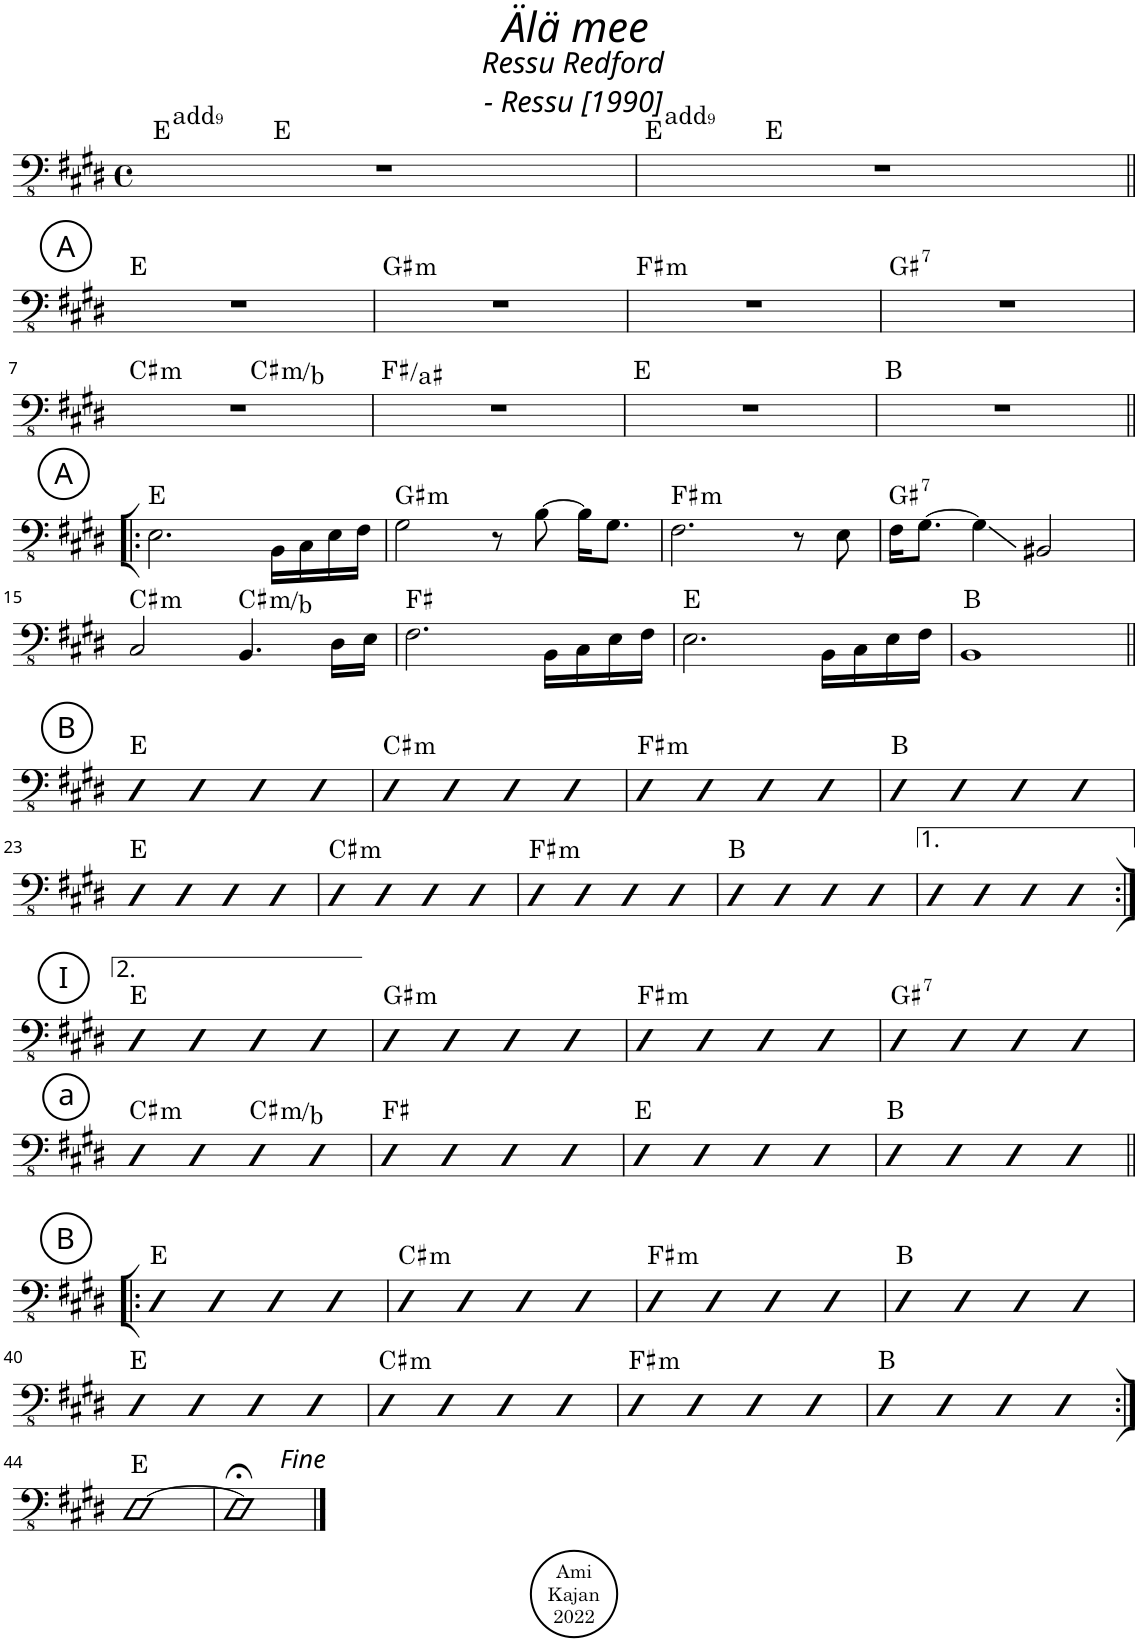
**kern	**harte
*part1	*part1
*staff1	*
*I"Acoustic Bass	*
*I'Bass	*
*clefFv4	*
*k[f#c#g#d#]	*
*M4/4	*
*met(c)	*
=1	=1
*^	*
1r	4ryy	E:maj(9)
.	2.ryy	E:maj
=2	=2	=2
1r	4ryy	E:maj(9)
.	2.ryy	E:maj
*v	*v	*
!!LO:LB:g=z
!!LO:REH:place=s1:a:cj:enc=circle:fs=14:t=A
=3||	=3||
1r	E:maj
=4	=4
!	!LO:H:kt=m
1r	G#:min
=5	=5
!	!LO:H:kt=m
1r	F#:min
=6	=6
!	!LO:H:kt=7
1r	G#:7
!!LO:LB:g=z
=7	=7
!	!LO:H:kt=m
*^	*
1r	2ryy	C#:min
!	!	!LO:H:kt=m
.	2ryy	C#:min/b7
*v	*v	*
=8	=8
1r	F#:maj/3
=9	=9
1r	E:maj
=10	=10
1r	B:maj
!!LO:LB:g=z
!!LO:REH:place=s1:a:cj:enc=circle:fs=14:t=A
=11!|:	=11!|:
2.EE\	E:maj
16BBB\LL	.
16CC#\	.
16EE\	.
16FF#\JJ	.
=12	=12
!	!LO:H:kt=m
2GG#\	G#:min
8r	.
[8BB\	.
16BB\KL]	.
8.GG#\J	.
=13	=13
!	!LO:H:kt=m
2.FF#\	F#:min
8r	.
8EE\	.
=14	=14
!	!LO:H:kt=7
16FF#\KL	G#:7
[8.GG#\J	.
4GG#\]	.
2BBB#X/	.
!!LO:LB:g=z
=15	=15
!	!LO:H:kt=m
2CC#/	C#:min
!	!LO:H:kt=m
4.BBB/	C#:min/b7
16DD#\LL	.
16EE\JJ	.
=16	=16
2.FF#\	F#:maj
16BBB\LL	.
16CC#\	.
16EE\	.
16FF#\JJ	.
=17	=17
2.EE\	E:maj
16BBB\LL	.
16CC#\	.
16EE\	.
16FF#\JJ	.
=18	=18
1BBB	B:maj
!!LO:LB:g=z
!!LO:REH:place=s1:a:cj:enc=circle:fs=14:t=B
=19||	=19||
4EE	E:maj
4EE	.
4EE	.
4EE	.
=20	=20
!	!LO:H:kt=m
4EE	C#:min
4EE	.
4EE	.
4EE	.
=21	=21
!	!LO:H:kt=m
4EE	F#:min
4EE	.
4EE	.
4EE	.
=22	=22
4EE	B:maj
4EE	.
4EE	.
4EE	.
!!LO:LB:g=z
=23	=23
4EE	E:maj
4EE	.
4EE	.
4EE	.
=24	=24
!	!LO:H:kt=m
4EE	C#:min
4EE	.
4EE	.
4EE	.
=25	=25
!	!LO:H:kt=m
4EE	F#:min
4EE	.
4EE	.
4EE	.
=26	=26
4EE	B:maj
4EE	.
4EE	.
4EE	.
=27	=27
4EE	.
4EE	.
4EE	.
4EE	.
!!LO:LB:g=z
!!LO:REH:place=s1:a:cj:enc=circle:fs=14:t=I
=28:|!	=28:|!
4EE	E:maj
4EE	.
4EE	.
4EE	.
=29	=29
!	!LO:H:kt=m
4EE	G#:min
4EE	.
4EE	.
4EE	.
=30	=30
!	!LO:H:kt=m
4EE	F#:min
4EE	.
4EE	.
4EE	.
=31	=31
!	!LO:H:kt=7
4EE	G#:7
4EE	.
4EE	.
4EE	.
!!LO:LB:g=z
!!LO:REH:place=s1:a:cj:enc=circle:fs=14:t=a
=32	=32
!	!LO:H:kt=m
4EE	C#:min
4EE	.
!	!LO:H:kt=m
4EE	C#:min/b7
4EE	.
=33	=33
4EE	F#:maj
4EE	.
4EE	.
4EE	.
=34	=34
4EE	E:maj
4EE	.
4EE	.
4EE	.
=35	=35
4EE	B:maj
4EE	.
4EE	.
4EE	.
!!LO:LB:g=z
!!LO:REH:place=s1:a:cj:enc=circle:fs=14:t=B
=36!|:	=36!|:
4EE	E:maj
4EE	.
4EE	.
4EE	.
=37	=37
!	!LO:H:kt=m
4EE	C#:min
4EE	.
4EE	.
4EE	.
=38	=38
!	!LO:H:kt=m
4EE	F#:min
4EE	.
4EE	.
4EE	.
=39	=39
4EE	B:maj
4EE	.
4EE	.
4EE	.
!!LO:LB:g=z
=40	=40
4EE	E:maj
4EE	.
4EE	.
4EE	.
=41	=41
!	!LO:H:kt=m
4EE	C#:min
4EE	.
4EE	.
4EE	.
=42	=42
!	!LO:H:kt=m
4EE	F#:min
4EE	.
4EE	.
4EE	.
=43	=43
4EE	B:maj
4EE	.
4EE	.
4EE	.
!!LO:LB:g=z
=44:|!	=44:|!
[1EE	E:maj
=45	=45
1EE;<]	.
==	==
*-	*-
